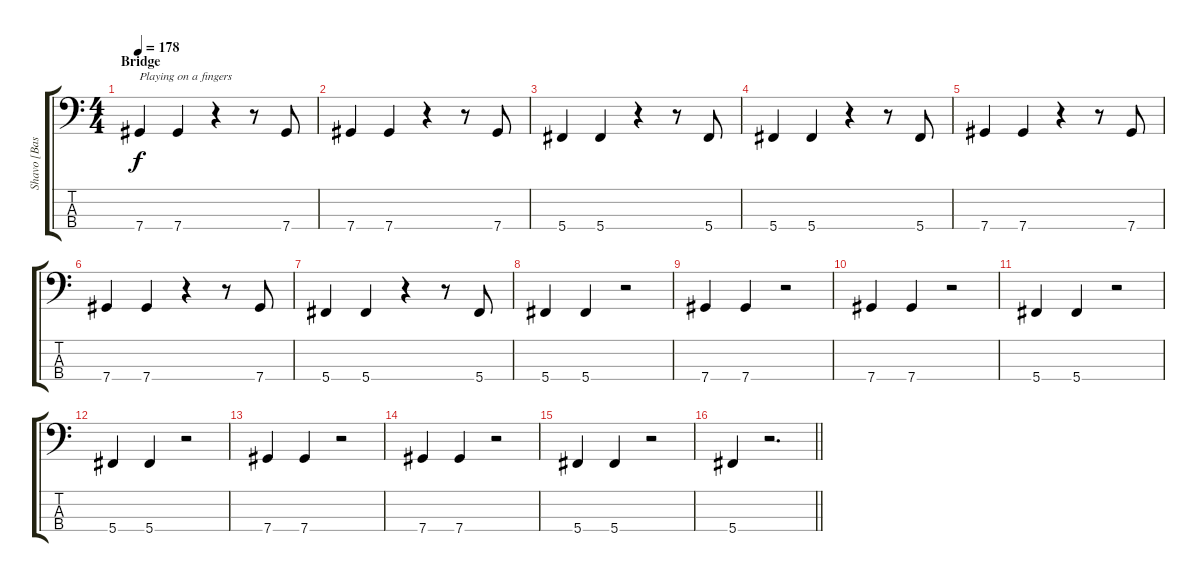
\track ("Shavo [Bass Guitar]" "Shavo [Bas") {instrument electricbasspick}
\staff {score tabs}
\tuning (Gb2 Db2 Ab1 Db1) {hide}
\ts (4 4)
\section ("" "Bridge")
\tempo 178
\clef f4
\ks c
7.4.4{txt "Playing on a fingers" dy f volume 8 instrument electricbassfinger} 7.4.4 r.4 r.8 7.4.8 |
7.4.4 7.4.4 r.4 r.8 7.4.8 |
5.4.4 5.4.4 r.4 r.8 5.4.8 |
5.4.4 5.4.4 r.4 r.8 5.4.8 |
7.4.4 7.4.4 r.4 r.8 7.4.8 |
7.4.4 7.4.4 r.4 r.8 7.4.8 |
5.4.4 5.4.4 r.4 r.8 5.4.8 |
5.4.4 5.4.4 r.2 |
7.4.4 7.4.4 r.2 |
7.4.4 7.4.4 r.2 |
5.4.4 5.4.4 r.2 |
5.4.4 5.4.4 r.2 |
7.4.4 7.4.4 r.2 |
7.4.4 7.4.4 r.2 |
5.4.4 5.4.4 r.2 |
\barLineRight lightlight
5.4.4 r.2{d}
